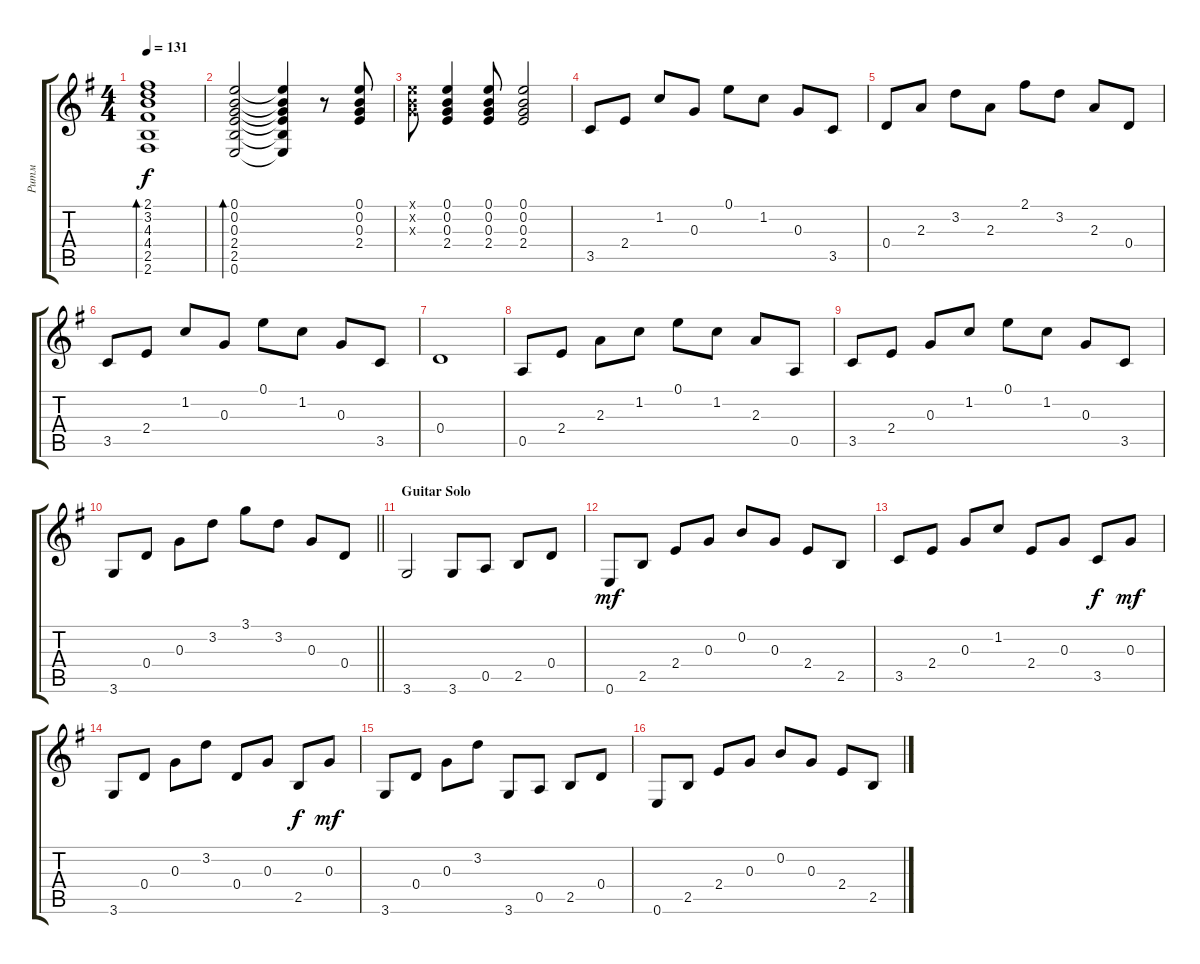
\track ("Ритм" "Ритм") {instrument acousticguitarsteel}
\staff {score tabs}
\tuning (E4 B3 G3 D3 A2 E2) {hide}
\ts (4 4)
\tempo 131
\clef g2
\ks eminor
(2.1 3.2 4.3 4.4 2.5 2.6).1{bd 120 dy f} |
(0.1 0.2 0.3 2.4 2.5 0.6).2{bd 120} (0.1{t} 0.2{t} 0.3{t} 2.4{t} 2.5{t} 0.6{t}).4 r.8 (0.1 0.2 0.3 2.4).8 |
(0.1{x} 0.2{x} 0.3{x}).8 (0.1 0.2 0.3 2.4).4 (0.1 0.2 0.3 2.4).8 (0.1 0.2 0.3 2.4).2 |
3.5.8 2.4.8 1.2.8 0.3.8 0.1.8 1.2.8 0.3.8 3.5.8 |
0.4.8 2.3.8 3.2.8 2.3.8 2.1.8 3.2.8 2.3.8 0.4.8 |
3.5.8 2.4.8 1.2.8 0.3.8 0.1.8 1.2.8 0.3.8 3.5.8 |
0.4.1 |
0.5.8 2.4.8 2.3.8 1.2.8 0.1.8 1.2.8 2.3.8 0.5.8 |
3.5.8 2.4.8 0.3.8 1.2.8 0.1.8 1.2.8 0.3.8 3.5.8 |
\barLineRight lightlight
3.6.8 0.4.8 0.3.8 3.2.8 3.1.8 3.2.8 0.3.8 0.4.8 |
\section ("" "Guitar Solo")
3.6.2 3.6.8 0.5.8 2.5.8 0.4.8 |
0.6.8{dy mf} 2.5.8 2.4.8 0.3.8 0.2.8 0.3.8 2.4.8 2.5.8 |
3.5.8 2.4.8 0.3.8 1.2.8 2.4.8 0.3.8 3.5.8{dy f} 0.3.8{dy mf} |
3.6.8 0.4.8 0.3.8 3.2.8 0.4.8 0.3.8 2.5.8{dy f} 0.3.8{dy mf} |
3.6.8 0.4.8 0.3.8 3.2.8 3.6.8 0.5.8 2.5.8 0.4.8 |
0.6.8 2.5.8 2.4.8 0.3.8 0.2.8 0.3.8 2.4.8 2.5.8
